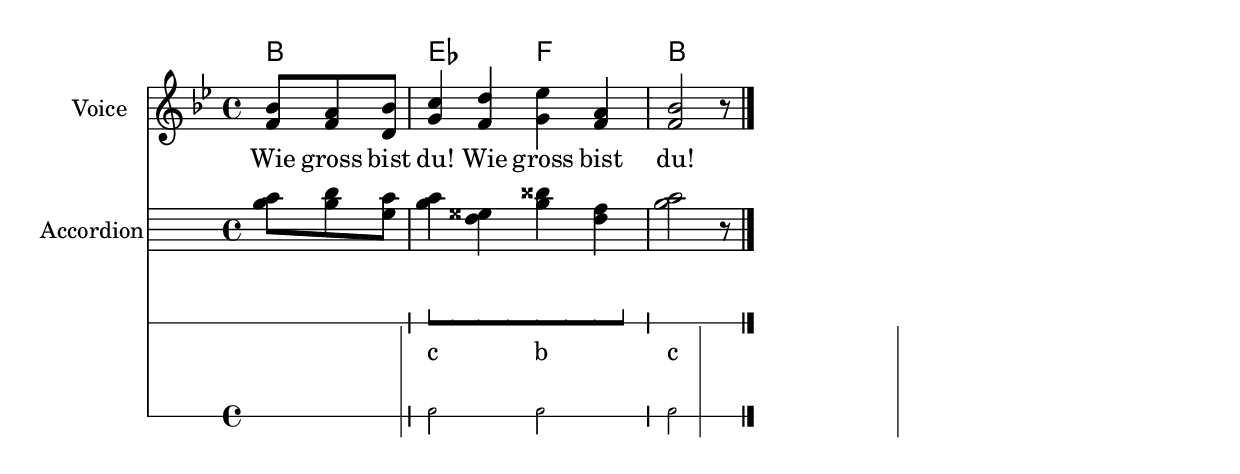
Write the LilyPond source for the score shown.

%% DO NOT EDIT this file manually; it is automatically
%% generated from LSR http://lsr.di.unimi.it
%% Make any changes in LSR itself, or in Documentation/snippets/new/ ,
%% and then run scripts/auxiliar/makelsr.py
%%
%% This file is in the public domain.
\version "2.18.0"

\header {
  lsrtags = "real-music, specific-notation, template"

  texidoc = "
A template to write a score for a diatonic accordion.

- There is a horizontal staff indicating if the accordion must be
pushed (thick line) or pulled (thin line)

- There is a small rhythmic staff with lyrics that describes the bass
buttons to press. The bar lines are made from gridlines

- The tabulator staff for diatonic accordions shows the geographic
position of the buttons and not (as for every other instrument) the
pitch of the notes; the keys on the melody-side of the accordion are
placed in three columns and about 12 rows


In the tabulator staff notation the outermost column is described with
notes between lines, the innermost column is described with notes
between lines and a cross as accidental, and the middle column is
described with notes on a line, whereby the row in the middle is
represented on the middle line in the staff.


Some words to transpose piano notes to the diatonic accordion:


1. Every diatonic accordion is built for some keys only (for example,
for the keys of C major and F major), so it is important to transpose a
piano melody to match one of these keys. Transpose the source code, not
only the output because this code is required later on to translate it
once more to the tabulator staff. This can be done with the command
@code{displayLilyMusic}.


2. You have to alternate the push- and pull-direction of the accordion
regularly. If the player has a too long part to pull the accordion gets
broken. On the other hand, some harmonies are only available in one
direction. Considering this, decide which parts of the melody are the
push-parts and which the pull-parts.


3. For each pull- or push-part translate the piano notes to the
according tabulature representation.

"
  doctitle = "Score for diatonic accordion"
} % begin verbatim

verse = \lyricmode { Wie gross bist du! Wie gross bist du! }

harmonies = \new ChordNames \chordmode {
  \germanChords
  \set chordChanges = ##t
  bes8 bes8 bes8
  es2 f
  bes1
}

NoStem = { \hide Stem }
NoNoteHead = \hide NoteHead
ZeroBeam = \override Beam.positions = #'(0 . 0)

staffTabLine = \new Staff \with {
  \remove "Time_signature_engraver"
  \remove "Clef_engraver"
} {
  \override Staff.StaffSymbol.line-positions = #'(0)
  % Shows one horizontal line. The vertical line (simulating a bar-line) is simulated with a gridline
  \set Staff.midiInstrument = #"choir aahs"
  \key c \major
  \relative c''
  {
    % disable the following line to see the the noteheads while writing the song
    \NoNoteHead
    \override NoteHead.no-ledgers = ##t

    % The beam between 8th-notes is used to draw the push-line
    %How to fast write the push-lines:
    %  1. write repeatedly 'c c c c c c c c |' for the whole length of the song
    %  2. uncomment the line \NoNoteHead
    %  3. compile
    %  4. Mark the positions on which push/pull changes.
    %     In the score-picture click on the position the push- or pull-part starts
    %           (on the noteHead, the cursor will change to a hand-icon).
    %     The cursor in the source code will jump just at this position.
    %   a) If a push-part starts there, replace the 'c' by an 'e['
    %   b) If a pull-part starts there, replace the 'c' by an 's'
    %  5. Switch into 'overwrite-mode' by pressing the 'ins' key.
    %  6. For the pull-parts overwrite the 'c' with 's'
    %  7. For every push-part replace the last 'c' with 'e]'
    %        8. Switch into 'insert-mode' again
    %  9. At last it should look lik e.g. (s s e[ c | c c c c c c c c | c c c c c c e] s s)
    % 10. re-enable the line \NoNoteHead
    \autoBeamOff
    \ZeroBeam
    s8 s s e[ c c c c c c e] | s s s s s
  }
}

% Accordion melody in tabulator score
% 1. Place a copy of the piano melody below
% 2. Separate piano melody into pull- and push-parts according to the staffTabLine you've already made
% 3. For each line: Double the line. Remark the 1st one (Keeps unchanged as reference) and then change the second line using the transformation paper
%    or the macros 'conv2diaton push.bsh' and 'conv2diaton pull.bsh'
% Tips:
% - In jEdit Search & Replace mark the Option 'Keep Dialog'

AccordionTabTwoCBesDur = {
  % pull 1
  %<f' bes'>8 <f' a'>8 <d' bes'>8 |
  <g'' a''>8 <g'' b''>8 <e'' a''>8 |
  % push 2
  %<g' c''>4 <f' d''> <g' ees''> <f' a'> |
  <g'' a''>4 <d'' eisis''> <g'' bisis''> <d'' f''> |
  % pull 3
  % <f' bes'>2 r8 }
  <g'' a''>2 r8 }

AccordionTab= { \dynamicUp
  % 1. Place a copy of the piano melody above
  % 2. Separate piano melody into pull- and push-parts according to the staffTabLine you've already made
  % 3. For each line: Double the line. Remark the 1st one (Keeps unchanged as reference) and then
  %    change the second line using the transformation paper
  % Tips:
  % - In jEdit Search & Replace mark the Option 'Keep Dialog'
  % -
  \AccordionTabTwoCBesDur
}



\layout {
  \context {
    \Score
    % The vertical line (simulating a bar-line) in
    % the staffBassRhytm is a gridline
    \consists "Grid_line_span_engraver"
  }
  \context {
    \Staff
    \consists "Grid_point_engraver"
    gridInterval = #(ly:make-moment 4/4) % 4/4 - tact. How many beats per bar
    % The following line has to be adjusted O-F-T-E-N.
    \override GridPoint.Y-extent = #'(-2 . -21)
  }
  \context {
    \ChoirStaff
    \remove "System_start_delimiter_engraver"
  }
}

staffVoice = \new Staff = astaffvoice  {
  \time 4/4
  \set Staff.instrumentName = "Voice"
  \set Staff.midiInstrument = "voice oohs"
  \key bes \major
  \partial 8*3
  \clef treble
  {
    \context Voice = "melodyVoi"
    { <f' bes'>8 <f' a'>8 <d' bes'>8 | <g' c''>4 <f' d''> <g' es''> <f' a'> | <f' bes'>2 r8 }
    \bar "|."
  }
}

staffAccordionMel =
\new Staff  \with { \remove "Clef_engraver" } {
  \accidentalStyle forget %Set the accidentals (Vorzeichen) for each note,
  %do not remember them for the rest of the measure.
  \time 4/4
  \set Staff.instrumentName="Accordion"
  \set Staff.midiInstrument="voice oohs"
  \key c \major
  \clef treble
  { \AccordionTab \bar "|." }
}

AltOn =
#(define-music-function (parser location mag) (number?)
  #{ \override Stem.length = #(* 7.0 mag)
      \override NoteHead.font-size =
#(inexact->exact (* (/ 6.0 (log 2.0)) (log mag))) #})

AltOff = {
  \revert Stem.length
  \revert NoteHead.font-size
}

BassRhytm = {s4 s8 | c2 c2 | c2 s8 }
LyricBassRhythmI=  \lyricmode { c b | c }

staffBassRhytm =
\new Staff = staffbass \with { \remove "Clef_engraver" } {
  % This is not a RhythmicStaff  because it must be possible to append lyrics.

  \override Score.GridLine.extra-offset = #'( 13.0 . 0.0 ) % x.y
  \override Staff.StaffSymbol.line-positions = #'( 0 )
  % Shows one horizontal line. The vertical line (simulating a bar-line) is simulated by a grid
  % Search for 'grid' in this page to find all related functions
  \time 4/4
  {
    \context Voice = "VoiceBassRhytm"
    \stemDown \AltOn #0.6
    \relative c''
    {
      \BassRhytm
    }
    \AltOff
    \bar "|."
  }
}

\score {
  \new ChoirStaff <<
    \harmonies
    \staffVoice
    \context Lyrics = "lmelodyVoi"
      \with { alignBelowContext = astaffvoice }
      \lyricsto melodyVoi \verse
    \staffAccordionMel
    \staffTabLine
    \staffBassRhytm
    \context Lyrics = "lBassRhytmAboveI"
      \with { alignAboveContext = staffbass }
      \lyricsto VoiceBassRhytm \LyricBassRhythmI
  >>
}
